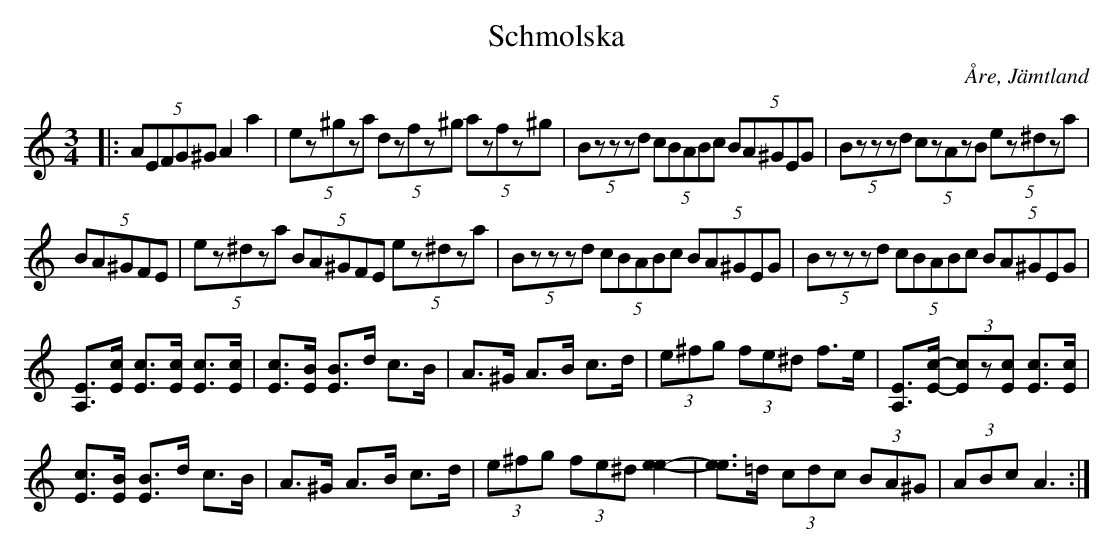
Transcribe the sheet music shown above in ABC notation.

X:1
T:Schmolska
O:Åre, Jämtland
M:3/4
L:1/8
K:Am
|: (5:2AEFG^G A2 a2 | (5:2ez^gza (5:2dzfz^g (5:2azfz^g | (5:2Bzzzd (5:2cBABc (5:2BA^GEG | (5:2Bzzzd (5:2czAzB (5:2ez^dza |
(5:2BA^GFE | (5:2ez^dza (5:2BA^GFE (5:2ez^dza | (5:2Bzzzd (5:2cBABc (5:2BA^GEG | (5:2Bzzzd (5:2cBABc (5:2BA^GEG  |
[EA,]>[cE] [cE]>[cE] [cE]>[cE] | [cE]>[BE] [BE]>d c>B | A>^G A>B c>d | (3e^fg (3fe^d f>e | [EA,]>[c-E-] (3[cE]z[cE] [cE]>[cE] |
[cE]>[BE] [BE]>d c>B | A>^G A>B c>d | (3e^fg (3fe^d [e2-e2-] | [ee]>=d (3cdc (3BA^G | (3ABc A3 :|]
